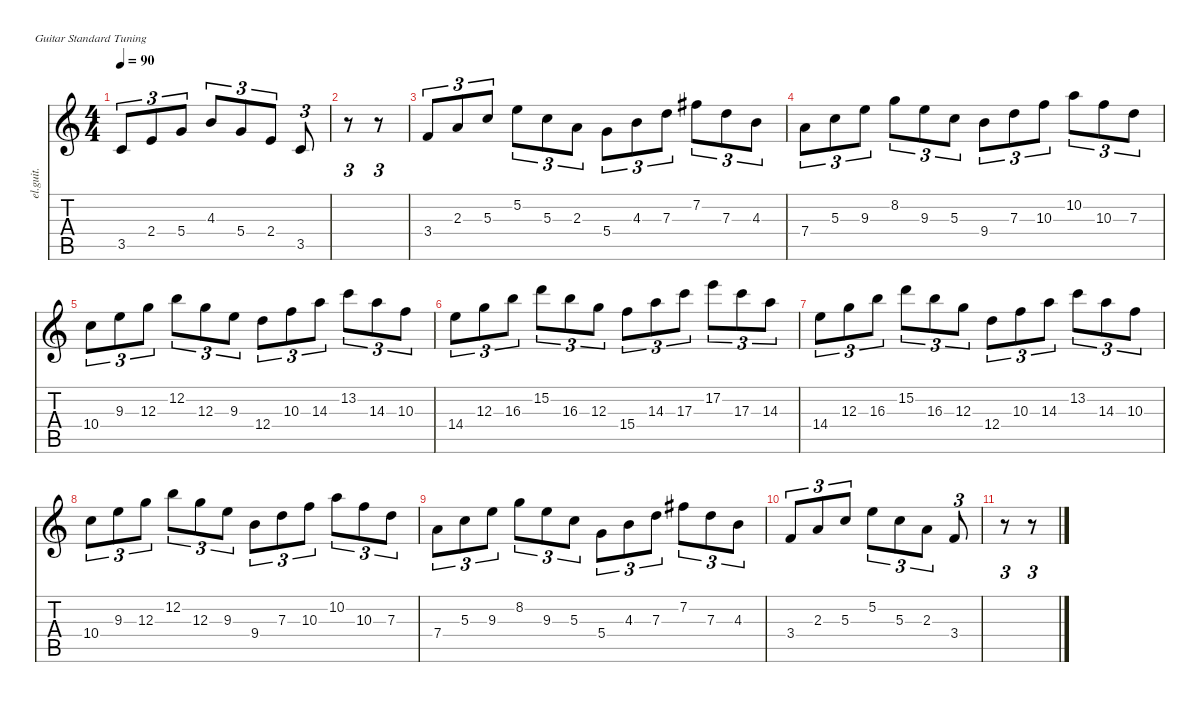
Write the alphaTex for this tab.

\defaultSystemsLayout 4
\hideDynamics
\bracketExtendMode nobrackets
\otherSystemsTrackNameOrientation horizontal
\track ("Clean Guitar" "el.guit.") {instrument electricguitarclean}
\staff {score tabs}
\tuning (E4 B3 G3 D3 A2 E2)
\ts (4 4)
\tempo 90
\clef g2
\ks c
3.5.8{tu (3 2) dy mf beam Up} 2.4.8{tu (3 2) beam Up} 5.4.8{tu (3 2) beam Up} 4.3.8{tu (3 2) beam Up} 5.4.8{tu (3 2) beam Up} 2.4.8{tu (3 2) beam Up} 3.5.8{tu (3 2) beam Up} |
r.8{tu (3 2) beam Down} r.8{tu (3 2) beam Down} |
3.4.8{tu (3 2) beam Up} 2.3.8{tu (3 2) beam Up} 5.3.8{tu (3 2) beam Up} 5.2.8{tu (3 2) beam Down} 5.3.8{tu (3 2) beam Down} 2.3.8{tu (3 2) beam Down} 5.4.8{tu (3 2) beam Down} 4.3.8{tu (3 2) beam Down} 7.3.8{tu (3 2) beam Down} 7.2{acc #}.8{tu (3 2) beam Down} 7.3.8{tu (3 2) beam Down} 4.3.8{tu (3 2) beam Down} |
7.4.8{tu (3 2) beam Down} 5.3.8{tu (3 2) beam Down} 9.3.8{tu (3 2) beam Down} 8.2.8{tu (3 2) beam Down} 9.3.8{tu (3 2) beam Down} 5.3.8{tu (3 2) beam Down} 9.4.8{tu (3 2) beam Down} 7.3.8{tu (3 2) beam Down} 10.3.8{tu (3 2) beam Down} 10.2.8{tu (3 2) beam Down} 10.3.8{tu (3 2) beam Down} 7.3.8{tu (3 2) beam Down} |
10.4.8{tu (3 2) beam Down} 9.3.8{tu (3 2) beam Down} 12.3.8{tu (3 2) beam Down} 12.2.8{tu (3 2) beam Down} 12.3.8{tu (3 2) beam Down} 9.3.8{tu (3 2) beam Down} 12.4.8{tu (3 2) beam Down} 10.3.8{tu (3 2) beam Down} 14.3.8{tu (3 2) beam Down} 13.2.8{tu (3 2) beam Down} 14.3.8{tu (3 2) beam Down} 10.3.8{tu (3 2) beam Down} |
14.4.8{tu (3 2) beam Down} 12.3.8{tu (3 2) beam Down} 16.3.8{tu (3 2) beam Down} 15.2.8{tu (3 2) beam Down} 16.3.8{tu (3 2) beam Down} 12.3.8{tu (3 2) beam Down} 15.4.8{tu (3 2) beam Down} 14.3.8{tu (3 2) beam Down} 17.3.8{tu (3 2) beam Down} 17.2.8{tu (3 2) beam Down} 17.3.8{tu (3 2) beam Down} 14.3.8{tu (3 2) beam Down} |
14.4.8{tu (3 2) beam Down} 12.3.8{tu (3 2) beam Down} 16.3.8{tu (3 2) beam Down} 15.2.8{tu (3 2) beam Down} 16.3.8{tu (3 2) beam Down} 12.3.8{tu (3 2) beam Down} 12.4.8{tu (3 2) beam Down} 10.3.8{tu (3 2) beam Down} 14.3.8{tu (3 2) beam Down} 13.2.8{tu (3 2) beam Down} 14.3.8{tu (3 2) beam Down} 10.3.8{tu (3 2) beam Down} |
10.4.8{tu (3 2) beam Down} 9.3.8{tu (3 2) beam Down} 12.3.8{tu (3 2) beam Down} 12.2.8{tu (3 2) beam Down} 12.3.8{tu (3 2) beam Down} 9.3.8{tu (3 2) beam Down} 9.4.8{tu (3 2) beam Down} 7.3.8{tu (3 2) beam Down} 10.3.8{tu (3 2) beam Down} 10.2.8{tu (3 2) beam Down} 10.3.8{tu (3 2) beam Down} 7.3.8{tu (3 2) beam Down} |
7.4.8{tu (3 2) beam Down} 5.3.8{tu (3 2) beam Down} 9.3.8{tu (3 2) beam Down} 8.2.8{tu (3 2) beam Down} 9.3.8{tu (3 2) beam Down} 5.3.8{tu (3 2) beam Down} 5.4.8{tu (3 2) beam Down} 4.3.8{tu (3 2) beam Down} 7.3.8{tu (3 2) beam Down} 7.2{acc #}.8{tu (3 2) beam Down} 7.3.8{tu (3 2) beam Down} 4.3.8{tu (3 2) beam Down} |
3.4.8{tu (3 2) beam Up} 2.3.8{tu (3 2) beam Up} 5.3.8{tu (3 2) beam Up} 5.2.8{tu (3 2) beam Down} 5.3.8{tu (3 2) beam Down} 2.3.8{tu (3 2) beam Down} 3.4.8{tu (3 2) beam Up} |
r.8{tu (3 2) beam Down} r.8{tu (3 2) beam Down}
